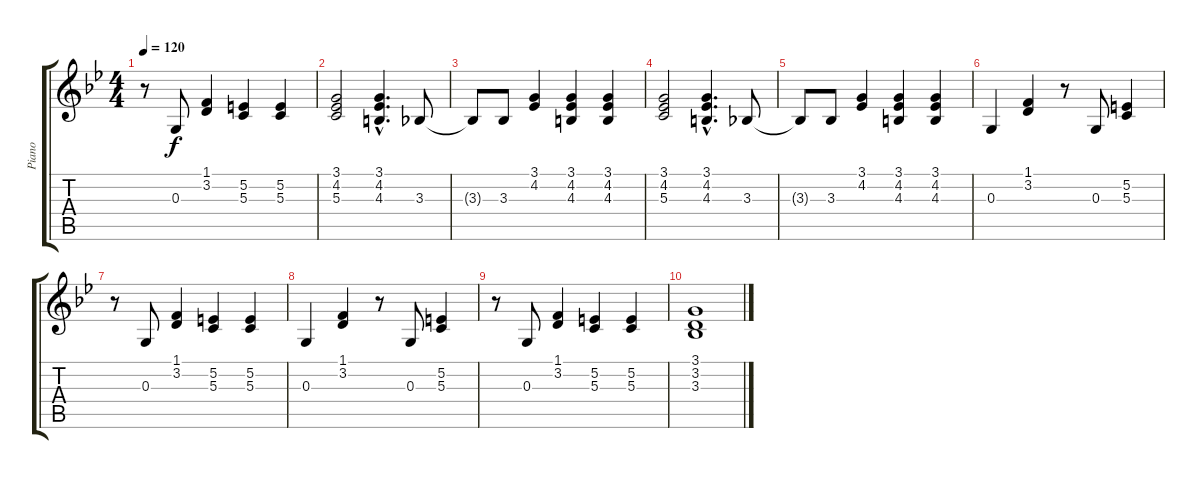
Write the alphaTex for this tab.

\track ("Piano" "Piano") {instrument pad3polysynth}
\staff {score tabs}
\tuning (E4 B3 G3 D3 A2 E2) {hide}
\ts (4 4)
\tempo 120
\clef g2
\ks bb
r.8{dy f} 0.3.8 (1.1 3.2).4 (5.2 5.3).4 (5.2 5.3).4 |
(3.1 4.2 5.3).2 (3.1{hac} 4.2{hac} 4.3{hac}).4{d} 3.3.8 |
3.3{t}.8 3.3.8 (3.1 4.2).4 (3.1 4.2 4.3).4 (3.1 4.2 4.3).4 |
(3.1 4.2 5.3).2 (3.1{hac} 4.2{hac} 4.3{hac}).4{d} 3.3.8 |
3.3{t}.8 3.3.8 (3.1 4.2).4 (3.1 4.2 4.3).4 (3.1 4.2 4.3).4 |
0.3.4 (1.1 3.2).4 r.8 0.3.8 (5.2 5.3).4 |
r.8 0.3.8 (1.1 3.2).4 (5.2 5.3).4 (5.2 5.3).4 |
0.3.4 (1.1 3.2).4 r.8 0.3.8 (5.2 5.3).4 |
r.8 0.3.8 (1.1 3.2).4 (5.2 5.3).4 (5.2 5.3).4 |
(3.1 3.2 3.3).1
